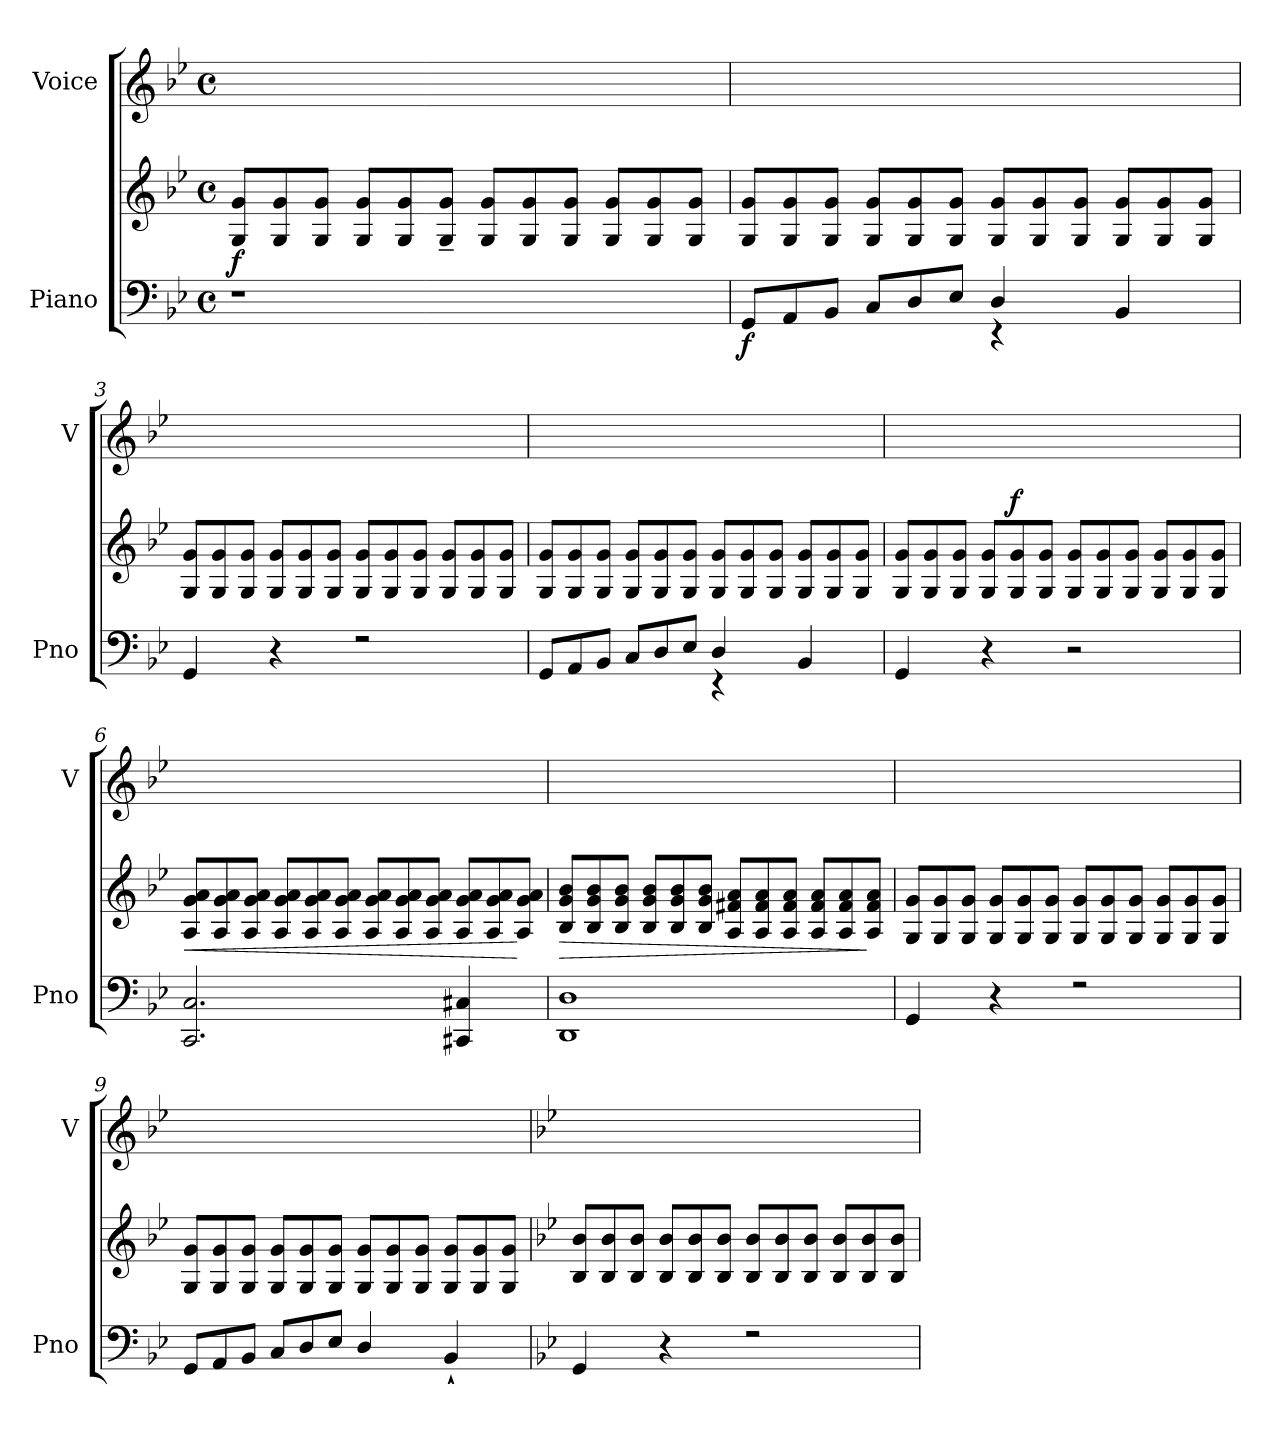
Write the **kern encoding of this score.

**kern	**kern	**dynam	**kern
*part2	*part2	*part2	*part1
*staff3	*staff2	*staff2/3	*staff1
*I"Piano	*	*	*I"Voice
*I'Pno	*	*	*I'V
*clefF4	*clefG2	*	*clefG2
*k[b-e-]	*k[b-e-]	*	*k[b-e-]
*M4/4	*M4/4	*	*M4/4
*met(c)	*met(c)	*	*met(c)
*MM120	*MM120	*	*MM152
=1	=1	=1	=1
!	!	!LO:DY:b	!
1r	8G/ 8g/L	f	1ryy
.	8G/ 8g/	.	.
.	8G/ 8g/J	.	.
.	8G/ 8g/L	.	.
.	8G/ 8g/	.	.
.	8G/~ 8g/~J	.	.
.	8G/ 8g/L	.	.
.	8G/ 8g/	.	.
2ryy	8G/ 8g/J	.	2ryy
.	8G/ 8g/L	.	.
.	8G/ 8g/	.	.
.	8G/ 8g/J	.	.
=2	=2	=2	=2
*^	*	*	*
!	!	!	!LO:DY:b=2	!
8GG/L	2.ryy	8G/ 8g/L	f	1ryy
8AA/	.	8G/ 8g/	.	.
8BB-/J	.	8G/ 8g/J	.	.
8C/L	.	8G/ 8g/L	.	.
8D/	.	8G/ 8g/	.	.
8E-/J	.	8G/ 8g/J	.	.
4D/	4rEE	8G/ 8g/L	.	.
.	.	8G/ 8g/	.	.
8ryy	2ryy	8G/ 8g/J	.	2ryy
4BB-/	.	8G/ 8g/L	.	.
.	.	8G/ 8g/	.	.
8ryy	.	8G/ 8g/J	.	.
*v	*v	*	*	*
!!LO:LB:g=z
=3	=3	=3	=3
4GG/	8G/ 8g/L	.	1ryy
.	8G/ 8g/	.	.
8ryy	8G/ 8g/J	.	.
4r	8G/ 8g/L	.	.
.	8G/ 8g/	.	.
8ryy	8G/ 8g/J	.	.
2rF	8G/ 8g/L	.	.
.	8G/ 8g/	.	.
.	8G/ 8g/J	.	2ryy
.	8G/ 8g/L	.	.
4ryy	8G/ 8g/	.	.
.	8G/ 8g/J	.	.
!!LO:LB:g=z
=4	=4	=4	=4
*^	*	*	*
8GG/L	2.ryy	8G/ 8g/L	.	1ryy
8AA/	.	8G/ 8g/	.	.
8BB-/J	.	8G/ 8g/J	.	.
8C/L	.	8G/ 8g/L	.	.
8D/	.	8G/ 8g/	.	.
8E-/J	.	8G/ 8g/J	.	.
4D/	4rEE	8G/ 8g/L	.	.
.	.	8G/ 8g/	.	.
8ryy	2ryy	8G/ 8g/J	.	2ryy
4BB-/	.	8G/ 8g/L	.	.
.	.	8G/ 8g/	.	.
8ryy	.	8G/ 8g/J	.	.
*v	*v	*	*	*
=5	=5	=5	=5
4GG/	8G/ 8g/L	.	1ryy
.	8G/ 8g/	.	.
8ryy	8G/ 8g/J	.	.
4r	8G/ 8g/L	.	.
!	!	!LO:DY:a	!
.	8G/ 8g/	f	.
8ryy	8G/ 8g/J	.	.
2r	8G/ 8g/L	.	.
.	8G/ 8g/	.	.
.	8G/ 8g/J	.	2ryy
.	8G/ 8g/L	.	.
4ryy	8G/ 8g/	.	.
.	8G/ 8g/J	.	.
!!LO:LB:g=z
=6	=6	=6	=6
!	!	!LO:HP:b	!
2.CC/ 2.C/	8A/ 8g/ 8a/L	<	1ryy
.	8A/ 8g/ 8a/	.	.
.	8A/ 8g/ 8a/J	.	.
.	8A/ 8g/ 8a/L	.	.
.	8A/ 8g/ 8a/	.	.
.	8A/ 8g/ 8a/J	.	.
4.ryy	8A/ 8g/ 8a/L	.	.
.	8A/ 8g/ 8a/	.	.
.	8A/ 8g/ 8a/J	.	2ryy
4CC#X/ 4C#X/	8A/ 8g/ 8a/L	.	.
.	8A/ 8g/ 8a/	.	.
8ryy	8A/ 8g/ 8a/J	[	.
!!LO:PB:g=z
=7	=7	=7	=7
*^	*	*	*
!	!	!	!LO:HP:b	!
1D	1DD	8B-/ 8g/ 8b-/L	>	1ryy
.	.	8B-/ 8g/ 8b-/	.	.
.	.	8B-/ 8g/ 8b-/J	.	.
.	.	8B-/ 8g/ 8b-/L	.	.
.	.	8B-/ 8g/ 8b-/	.	.
.	.	8B-/ 8g/ 8b-/J	.	.
.	.	8A/ 8f#X/ 8a/L	.	.
.	.	8A/ 8f#/ 8a/	.	.
2ryy	2ryy	8A/ 8f#/ 8a/J	.	2ryy
.	.	8A/ 8f#/ 8a/L	.	.
.	.	8A/ 8f#/ 8a/	.	.
.	.	8A/ 8f#/ 8a/J	]	.
*v	*v	*	*	*
=8	=8	=8	=8
4GG/	8G/ 8g/L	.	1ryy
.	8G/ 8g/	.	.
8ryy	8G/ 8g/J	.	.
4r	8G/ 8g/L	.	.
.	8G/ 8g/	.	.
8ryy	8G/ 8g/J	.	.
2rF	8G/ 8g/L	.	.
.	8G/ 8g/	.	.
.	8G/ 8g/J	.	2ryy
.	8G/ 8g/L	.	.
4ryy	8G/ 8g/	.	.
.	8G/ 8g/J	.	.
!!LO:LB:g=z
=9	=9	=9	=9
8GG/L	8G/ 8g/L	.	1ryy
8AA/	8G/ 8g/	.	.
8BB-/J	8G/ 8g/J	.	.
8C/L	8G/ 8g/L	.	.
8D/	8G/ 8g/	.	.
8E-/J	8G/ 8g/J	.	.
4D/	8G/ 8g/L	.	.
.	8G/ 8g/	.	.
8ryy	8G/ 8g/J	.	2ryy
4BB-`/	8G/ 8g/L	.	.
.	8G/ 8g/	.	.
8ryy	8G/ 8g/J	.	.
!!LO:LB:g=z
=10	=10	=10	=10
*k[b-e-]	*k[b-e-]	*	*k[b-e-]
4GG/	8B-/ 8b-/L	.	1ryy
.	8B-/ 8b-/	.	.
8ryy	8B-/ 8b-/J	.	.
4r	8B-/ 8b-/L	.	.
.	8B-/ 8b-/	.	.
8ryy	8B-/ 8b-/J	.	.
2rF	8B-/ 8b-/L	.	.
.	8B-/ 8b-/	.	.
.	8B-/ 8b-/J	.	2ryy
.	8B-/ 8b-/L	.	.
4ryy	8B-/ 8b-/	.	.
.	8B-/ 8b-/J	.	.
=	=	=	=
*-	*-	*-	*-
